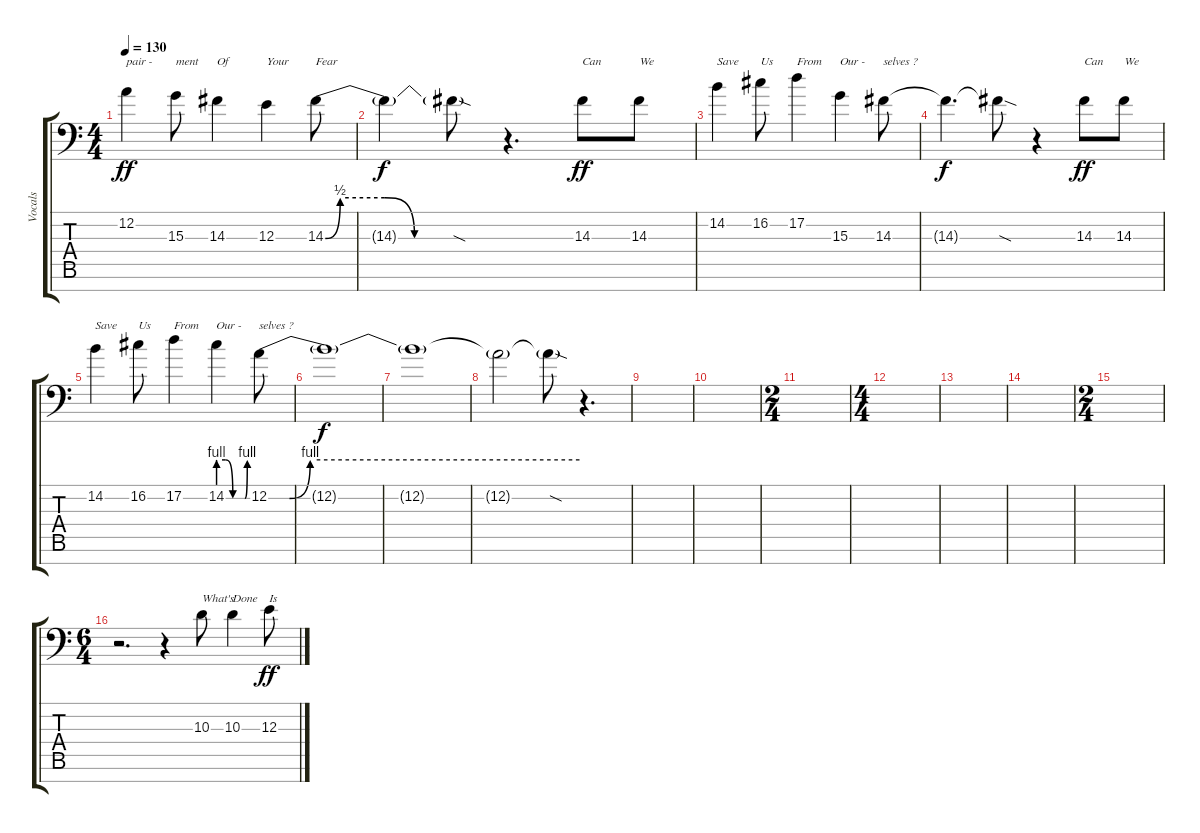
\track ("Vocals" "Vocals") {instrument bassoon}
\staff {score tabs}
\tuning (D4 A3 E3 D3 A2 E2 A1) {hide}
\ts (4 4)
\tempo 130
\clef f4
\ks c
12.2.4{txt "pair -" dy ff} 15.3.8{txt "ment"} 14.3.4{txt "Of"} 12.3.4{txt "Your"} 14.3{be (custom 0 0 5 2 20 2 30 0 60 0)}.8{txt "Fear"} |
14.3{t}.4{dy f} 14.3{sod t}.8 r.4{d} 14.3.8{txt "Can" dy ff} 14.3.8{txt "We"} |
14.2.4{txt "Save"} 16.2.8{txt "Us"} 17.2.4{txt "From"} 15.3.4{txt "Our - "} 14.3.8{txt "selves ?"} |
14.3{t}.4{d dy f} 14.3{sod t}.8 r.4 14.3.8{txt "Can" dy ff} 14.3.8{txt "We"} |
14.2.4{txt "Save"} 16.2.8{txt "Us"} 17.2.4{txt "From"} 14.2{be (custom 0 4 15 4 30 0 55 0 60 4)}.4{txt "Our - "} 12.2{be (custom 0 0 4 0 8 4 60 4)}.8{txt "selves ?"} |
12.2{t}.1{dy f} |
12.2{t}.1 |
12.2{t}.2 12.2{sod t}.8 r.4{d} |
|
|
\ts (2 4)
|
\ts (4 4)
|
|
|
\ts (2 4)
|
\ts (6 4)
r.2{d} r.4 10.3.8{txt "What's"} 10.3.4{txt "Done"} 12.3.8{txt "Is" dy ff}
